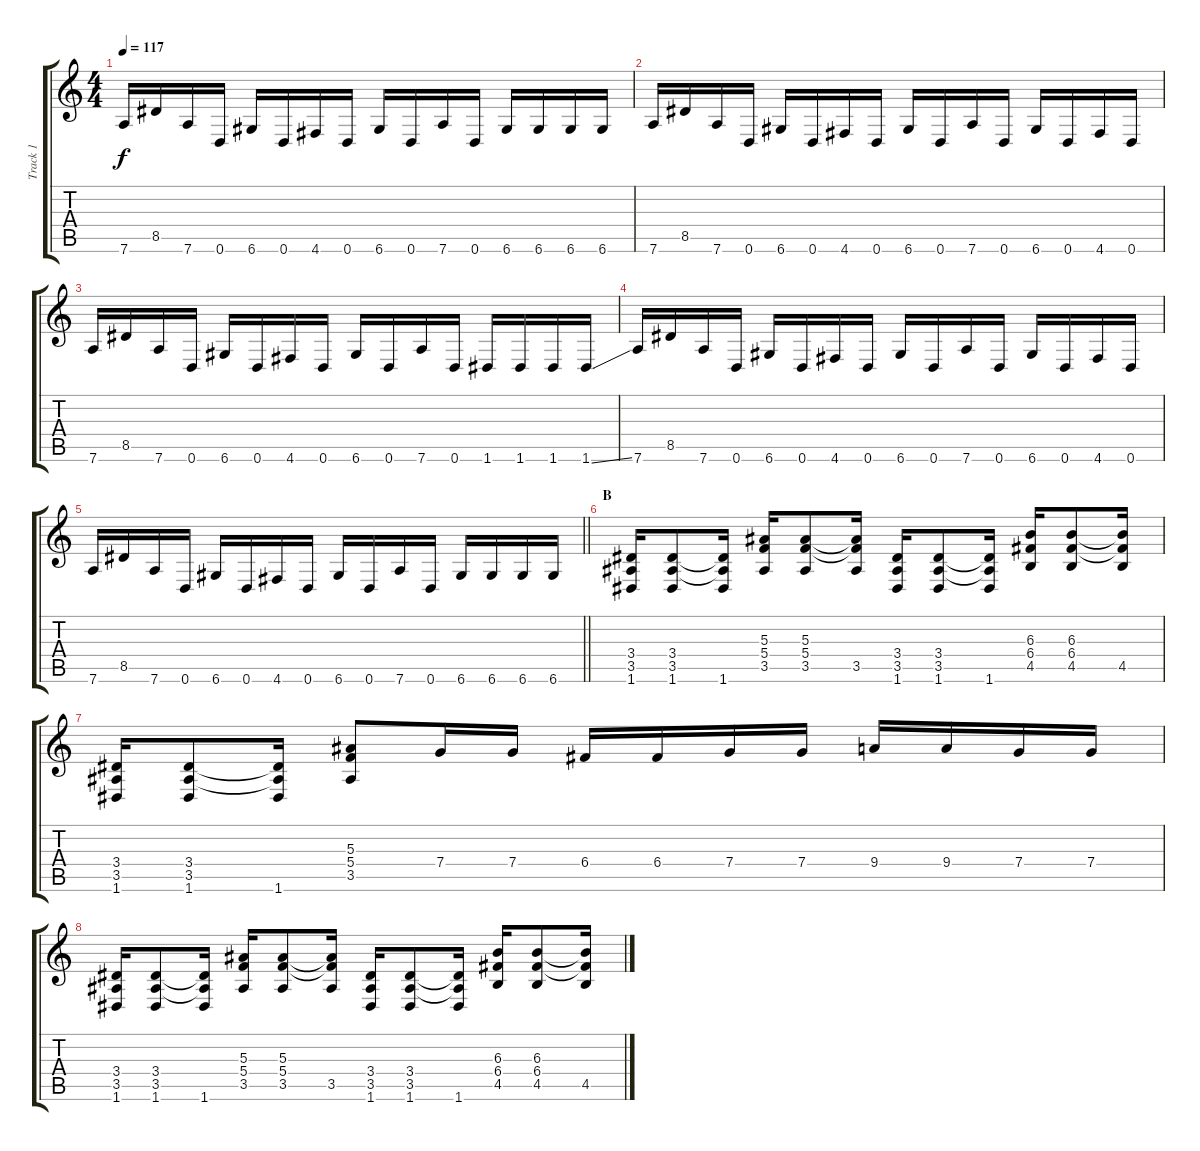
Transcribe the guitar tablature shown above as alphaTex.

\track ("Track 1" "Track 1") {instrument distortionguitar}
\staff {score tabs}
\tuning (D4 A3 F3 C3 G2 D2) {hide}
\ts (4 4)
\tempo 117
\clef g2
\ks c
7.6.16{dy f} 8.5.16 7.6.16 0.6.16 6.6.16 0.6.16 4.6.16 0.6.16 6.6.16 0.6.16 7.6.16 0.6.16 6.6.16 6.6.16 6.6.16 6.6.16 |
7.6.16 8.5.16 7.6.16 0.6.16 6.6.16 0.6.16 4.6.16 0.6.16 6.6.16 0.6.16 7.6.16 0.6.16 6.6.16 0.6.16 4.6.16 0.6.16 |
7.6.16 8.5.16 7.6.16 0.6.16 6.6.16 0.6.16 4.6.16 0.6.16 6.6.16 0.6.16 7.6.16 0.6.16 1.6.16 1.6.16 1.6.16 1.6{ss}.16 |
7.6.16 8.5.16 7.6.16 0.6.16 6.6.16 0.6.16 4.6.16 0.6.16 6.6.16 0.6.16 7.6.16 0.6.16 6.6.16 0.6.16 4.6.16 0.6.16 |
\barLineRight lightlight
7.6.16 8.5.16 7.6.16 0.6.16 6.6.16 0.6.16 4.6.16 0.6.16 6.6.16 0.6.16 7.6.16 0.6.16 6.6.16 6.6.16 6.6.16 6.6.16 |
\section ("" "B")
(3.4 3.5 1.6).16 (3.4 3.5 1.6).8 (3.4{t} 3.5{t} 1.6).16 (5.3 5.4 3.5).16 (5.3 5.4 3.5).8 (5.3{t} 5.4{t} 3.5).16 (3.4 3.5 1.6).16 (3.4 3.5 1.6).8 (3.4{t} 3.5{t} 1.6).16 (6.3 6.4 4.5).16 (6.3 6.4 4.5).8 (6.3{t} 6.4{t} 4.5).16 |
(3.4 3.5 1.6).16 (3.4 3.5 1.6).8 (3.4{t} 3.5{t} 1.6).16 (5.3 5.4 3.5).8 7.4.16 7.4.16 6.4.16 6.4.16 7.4.16 7.4.16 9.4.16 9.4.16 7.4.16 7.4.16 |
(3.4 3.5 1.6).16 (3.4 3.5 1.6).8 (3.4{t} 3.5{t} 1.6).16 (5.3 5.4 3.5).16 (5.3 5.4 3.5).8 (5.3{t} 5.4{t} 3.5).16 (3.4 3.5 1.6).16 (3.4 3.5 1.6).8 (3.4{t} 3.5{t} 1.6).16 (6.3 6.4 4.5).16 (6.3 6.4 4.5).8 (6.3{t} 6.4{t} 4.5).16
